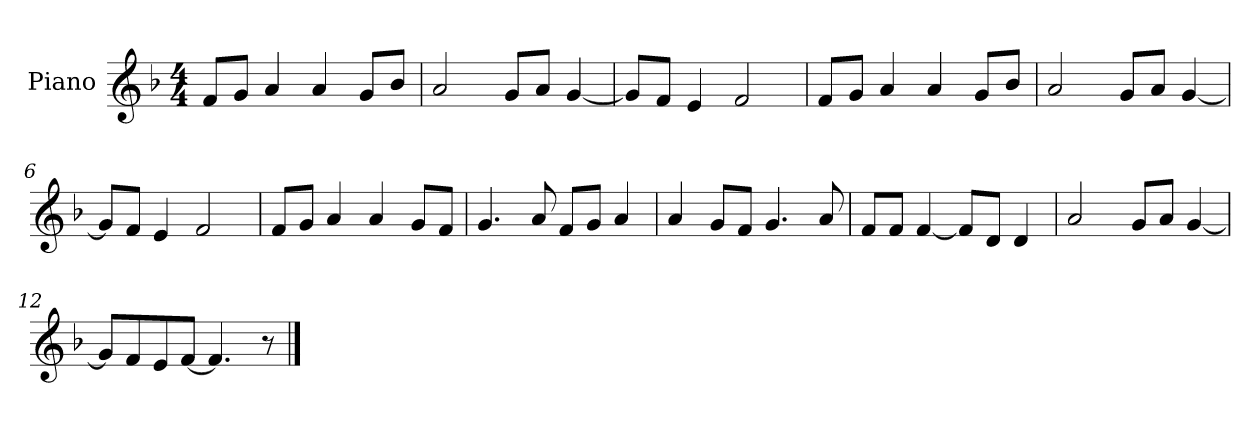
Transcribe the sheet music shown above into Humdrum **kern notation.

**kern
*part1
*staff1
*I"Piano
*I'P-no
*clefG2
*k[b-]
*M4/4
*MM90
=1
8f/L
8g/J
4a/
4a/
8g/L
8b-/J
=2
2a/
8g/L
8a/J
[4g/
=3
8g/L]
8f/J
4e/
2f/
=4
8f/L
8g/J
4a/
4a/
8g/L
8b-/J
=5
2a/
8g/L
8a/J
[4g/
=6
8g/L]
8f/J
4e/
2f/
=7
8f/L
8g/J
4a/
4a/
8g/L
8f/J
!!LO:LB:g=z
=8
4.g/
8a/
8f/L
8g/J
4a/
=9
4a/
8g/L
8f/J
4.g/
8a/
=10
8f/L
8f/J
[4f/
8f/L]
8d/J
4d/
=11
2a/
8g/L
8a/J
[4g/
=12
8g/L]
8f/
8e/
[8f/J
4.f/]
8r
==
*-
